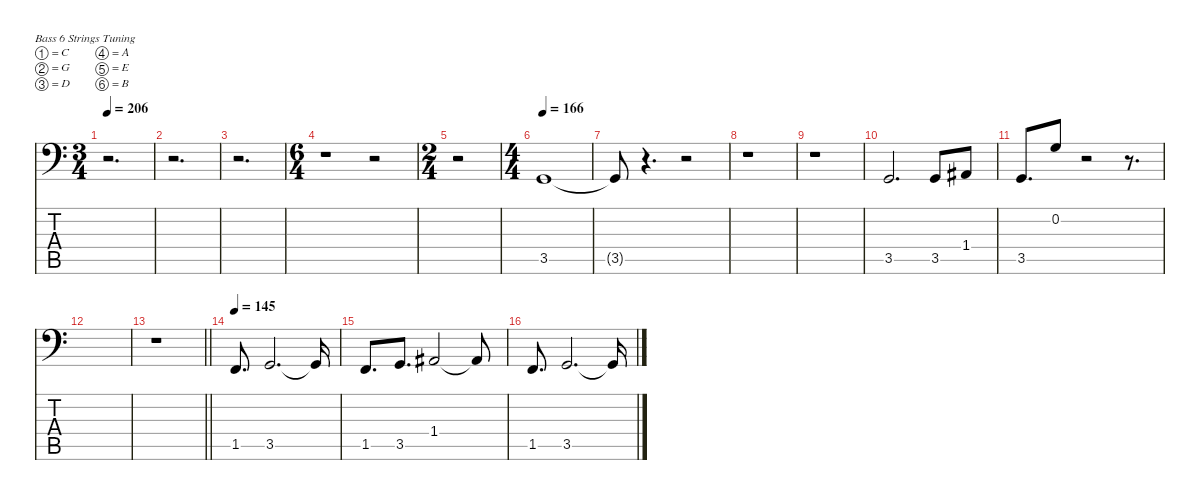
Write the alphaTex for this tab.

\defaultSystemsLayout 4
\hideDynamics
\bracketExtendMode nobrackets
\singleTrackTrackNamePolicy hidden
\multiTrackTrackNamePolicy hidden
\firstSystemTrackNameMode fullname
\otherSystemsTrackNameOrientation horizontal
\track ("Bass" "el.bs.") {instrument electricbassfinger}
\staff {score tabs}
\tuning (C3 G2 D2 A1 E1 B0)
\ts (3 4)
\beaming (8 2 2 2)
\tempo 206
\clef f4
\ks c
r.2{d dy f instrument electricbassfinger beam Down} |
r.2{d beam Down} |
r.2{d beam Down} |
\ts (6 4)
\beaming (8 6 6)
r.1{beam Down} r.2{beam Down} |
\ts (2 4)
\beaming (8 2 2)
r.2{beam Down} |
\ts (4 4)
\beaming (8 2 2 2 2)
\tempo 166
3.5.1{beam Up} |
3.5{t}.8{beam Up} r.4{d beam Up} r.2{beam Up} |
r.1{beam Down} |
r.1{beam Down} |
3.5.2{d beam Up} 3.5.8{beam Up} 1.4{acc #}.8{beam Up} |
3.5.8{d beam Up} 0.2.8{beam Up} r.2{beam Up} r.8{d beam Up} |
|
\barLineRight lightlight
r.1{beam Down} |
\tempo 145
1.5.8{d beam Up} 3.5.2{d beam Up} 3.5{t}.16{beam Up} |
1.5.8{d beam Up} 3.5.8{d beam Up} 1.4{acc #}.2{beam Up} 1.4{t acc #}.8{beam Up} |
1.5.8{d beam Up} 3.5.2{d beam Up} 3.5{t}.16{beam Up}
